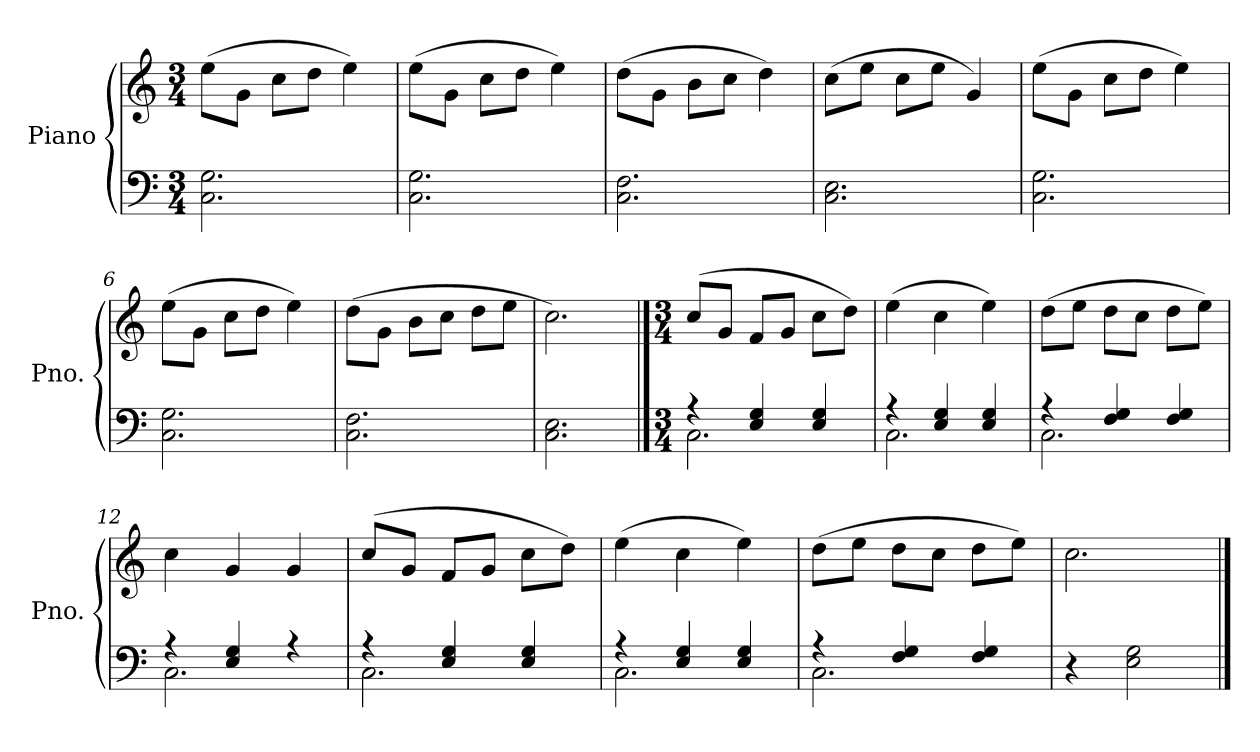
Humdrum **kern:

**kern	**kern
*part1	*part1
*staff2	*staff1
*I"Piano	*
*I'Pno.	*
*clefF4	*clefG2
*k[]	*k[]
*M3/4	*M3/4
=1	=1
2.C\ 2.G\	(8ee\L
.	8g\J
.	8cc\L
.	8dd\J
.	4ee\)
=2	=2
2.C\ 2.G\	(8ee\L
.	8g\J
.	8cc\L
.	8dd\J
.	4ee\)
=3	=3
2.C\ 2.F\	(8dd\L
.	8g\J
.	8b\L
.	8cc\J
.	4dd\)
=4	=4
2.C\ 2.E\	(8cc\L
.	8ee\J
.	8cc\L
.	8ee\J
.	4g/)
=5	=5
2.C\ 2.G\	(8ee\L
.	8g\J
.	8cc\L
.	8dd\J
.	4ee\)
=6	=6
2.C\ 2.G\	(8ee\L
.	8g\J
.	8cc\L
.	8dd\J
.	4ee\)
=7	=7
2.C\ 2.F\	(8dd\L
.	8g\J
.	8b\L
.	8cc\J
.	8dd\L
.	8ee\J
=8	=8
2.C\ 2.E\	2.cc\)
!!LO:LB:g=z
==9	==9
*M3/4	*M3/4
*^	*
4r	2.C\	(8cc/L
.	.	8g/J
4E/ 4G/	.	8f/L
.	.	8g/J
4E/ 4G/	.	8cc\L
.	.	8dd\J)
=10	=10	=10
4r	2.C\	(4ee\
4E/ 4G/	.	4cc\
4E/ 4G/	.	4ee\)
=11	=11	=11
4r	2.C\	(8dd\L
.	.	8ee\J
4F/ 4G/	.	8dd\L
.	.	8cc\J
4F/ 4G/	.	8dd\L
.	.	8ee\J)
=12	=12	=12
4r	2.C\	4cc\
4E/ 4G/	.	4g/
4r	.	4g/
=13	=13	=13
4r	2.C\	(8cc/L
.	.	8g/J
4E/ 4G/	.	8f/L
.	.	8g/J
4E/ 4G/	.	8cc\L
.	.	8dd\J)
=14	=14	=14
4r	2.C\	(4ee\
4E/ 4G/	.	4cc\
4E/ 4G/	.	4ee\)
=15	=15	=15
4r	2.C\	(8dd\L
.	.	8ee\J
4F/ 4G/	.	8dd\L
.	.	8cc\J
4F/ 4G/	.	8dd\L
.	.	8ee\J)
*v	*v	*
=16	=16
4r	2.cc\
2E\ 2G\	.
==	==
*-	*-
